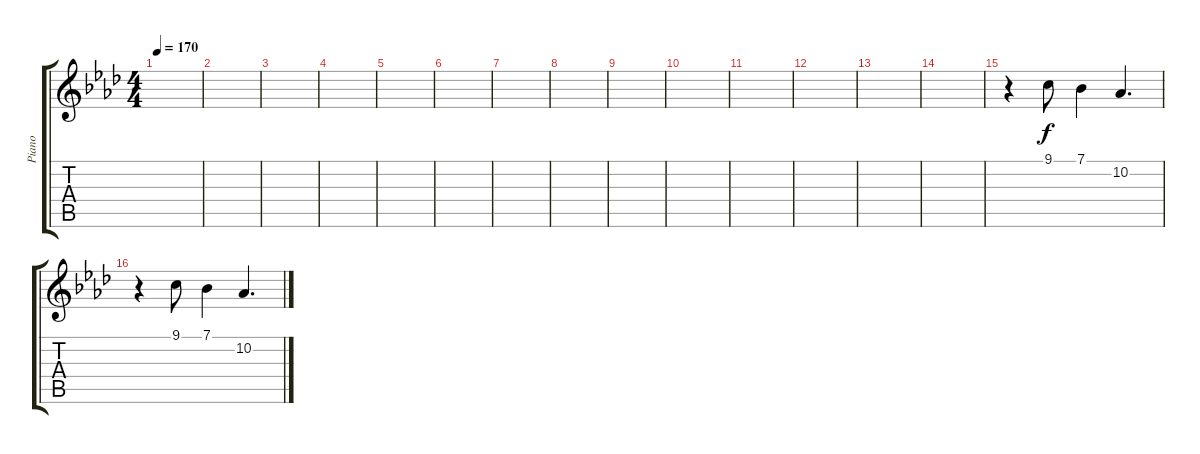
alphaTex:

\track ("Piano" "Piano") {instrument acousticgrandpiano}
\staff {score tabs}
\tuning (Eb4 Bb3 Gb3 Db3 Ab2 Eb2) {hide}
\ts (4 4)
\tempo 170
\clef g2
\ks ab
|
|
|
|
|
|
|
|
|
|
|
|
|
|
r.4 9.1.8 7.1.4 10.2.4{d} |
r.4 9.1.8 7.1.4 10.2.4{d}
